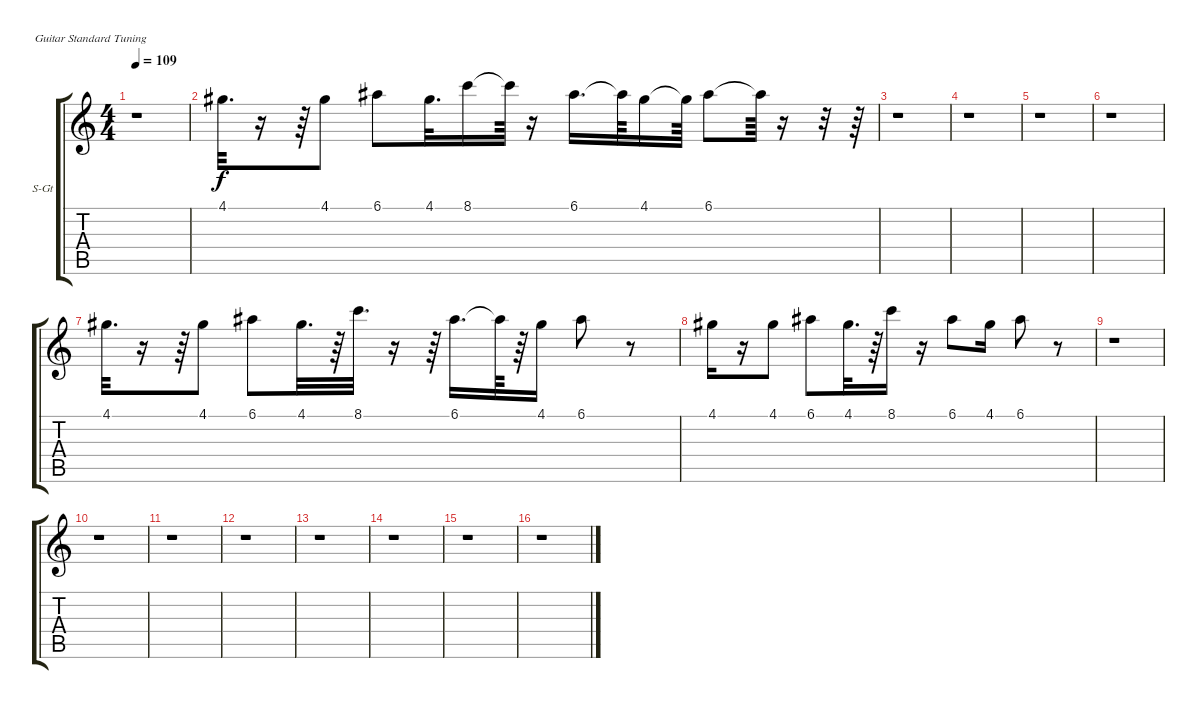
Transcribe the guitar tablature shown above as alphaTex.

\bracketExtendMode groupsimilarinstruments
\firstSystemTrackNameOrientation horizontal
\otherSystemsTrackNameOrientation horizontal
\track ("Horns" "S-Gt") {instrument acousticgrandpiano}
\staff {score tabs}
\tuning (E4 B3 G3 D3 A2 E2)
\displaytranspose 12
\ts (4 4)
\tempo 109
\clef g2
\ks c
r.1{dy f} |
4.1.32{d} r.16 r.64 4.1.8 6.1.8 4.1.32{d} 8.1.16 8.1{t}.64 r.16 6.1.16{d} 6.1{t}.64 4.1.16 4.1{t}.64 6.1.8 6.1{t}.64 r.16 r.32 r.64 |
r.1 |
r.1 |
r.1 |
r.1 |
4.1.32{d} r.16 r.64 4.1.8 6.1.8 4.1.32{d} r.64 8.1.32{d} r.16 r.64 6.1.16{d} 6.1{t}.64 r.64 4.1.16 6.1.8 r.8 |
4.1.16 r.16 4.1.8 6.1.8 4.1.32{d} r.64 8.1.16 r.16 6.1.8 4.1.16 6.1.8 r.8 |
r.1 |
r.1 |
r.1 |
r.1 |
r.1 |
r.1 |
r.1 |
r.1
